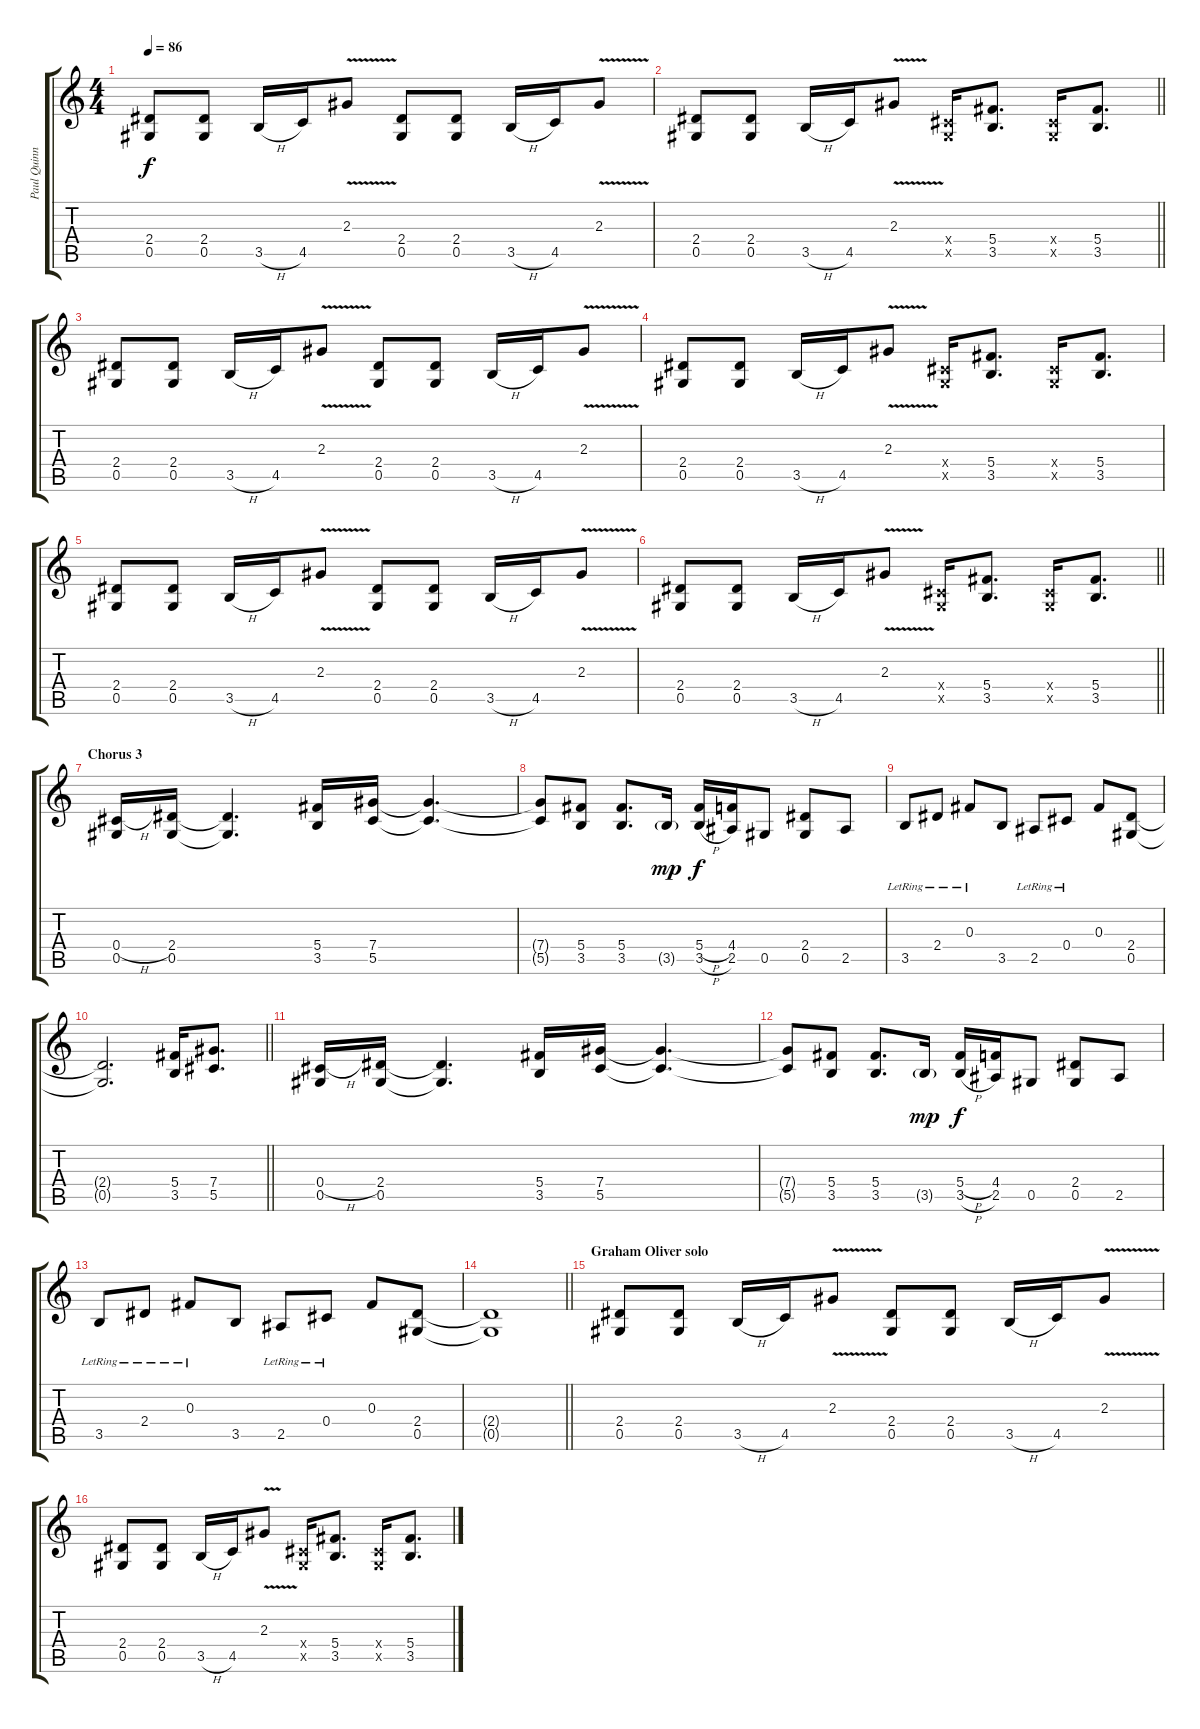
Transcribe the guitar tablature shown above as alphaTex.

\track ("Paul Quinn" "Paul Quinn") {instrument overdrivenguitar}
\staff {score tabs}
\tuning (Eb4 Bb3 Gb3 Db3 Ab2 Eb2) {hide}
\ts (4 4)
\tempo 86
\clef g2
\ks c
(2.4 0.5).8{dy f} (2.4 0.5).8 3.5{h}.16 4.5.16 2.3{v}.8 (2.4 0.5).8 (2.4 0.5).8 3.5{h}.16 4.5.16 2.3{v}.8 |
\barLineRight lightlight
(2.4 0.5).8 (2.4 0.5).8 3.5{h}.16 4.5.16 2.3{v}.8 (0.4{x} 0.5{x}).16 (5.4 3.5).8{d} (0.4{x} 0.5{x}).16 (5.4 3.5).8{d} |
(2.4 0.5).8 (2.4 0.5).8 3.5{h}.16 4.5.16 2.3{v}.8 (2.4 0.5).8 (2.4 0.5).8 3.5{h}.16 4.5.16 2.3{v}.8 |
(2.4 0.5).8 (2.4 0.5).8 3.5{h}.16 4.5.16 2.3{v}.8 (0.4{x} 0.5{x}).16 (5.4 3.5).8{d} (0.4{x} 0.5{x}).16 (5.4 3.5).8{d} |
(2.4 0.5).8 (2.4 0.5).8 3.5{h}.16 4.5.16 2.3{v}.8 (2.4 0.5).8 (2.4 0.5).8 3.5{h}.16 4.5.16 2.3{v}.8 |
\barLineRight lightlight
(2.4 0.5).8 (2.4 0.5).8 3.5{h}.16 4.5.16 2.3{v}.8 (0.4{x} 0.5{x}).16 (5.4 3.5).8{d} (0.4{x} 0.5{x}).16 (5.4 3.5).8{d} |
\section ("" "Chorus 3")
(0.4{h} 0.5).16 (2.4 0.5).16 (2.4{t} 0.5{t}).4{d} (5.4 3.5).16 (7.4 5.5).16 (7.4{t} 5.5{t}).4{d} |
(7.4{t} 5.5{t}).8 (5.4 3.5).8 (5.4 3.5).8{d} 3.5{g}.16{dy mp} (5.4{h} 3.5{h}).16{dy f} (4.4 2.5).16 0.5.8 (2.4 0.5).8 2.5.8 |
3.5{lr}.8 2.4{lr}.8 0.3{lr}.8 3.5.8 2.5{lr}.8 0.4{lr}.8 0.3.8 (2.4 0.5).8 |
\barLineRight lightlight
(2.4{t} 0.5{t}).2{d} (5.4 3.5).16 (7.4 5.5).8{d} |
(0.4{h} 0.5).16 (2.4 0.5).16 (2.4{t} 0.5{t}).4{d} (5.4 3.5).16 (7.4 5.5).16 (7.4{t} 5.5{t}).4{d} |
(7.4{t} 5.5{t}).8 (5.4 3.5).8 (5.4 3.5).8{d} 3.5{g}.16{dy mp} (5.4{h} 3.5{h}).16{dy f} (4.4 2.5).16 0.5.8 (2.4 0.5).8 2.5.8 |
3.5{lr}.8 2.4{lr}.8 0.3{lr}.8 3.5.8 2.5{lr}.8 0.4{lr}.8 0.3.8 (2.4 0.5).8{volume 9 balance 8} |
\barLineRight lightlight
(2.4{t} 0.5{t}).1 |
\section ("" "Graham Oliver solo")
(2.4 0.5).8 (2.4 0.5).8 3.5{h}.16 4.5.16 2.3{v}.8 (2.4 0.5).8 (2.4 0.5).8 3.5{h}.16 4.5.16 2.3{v}.8 |
(2.4 0.5).8 (2.4 0.5).8 3.5{h}.16 4.5.16 2.3{v}.8 (0.4{x} 0.5{x}).16 (5.4 3.5).8{d} (0.4{x} 0.5{x}).16 (5.4 3.5).8{d}
